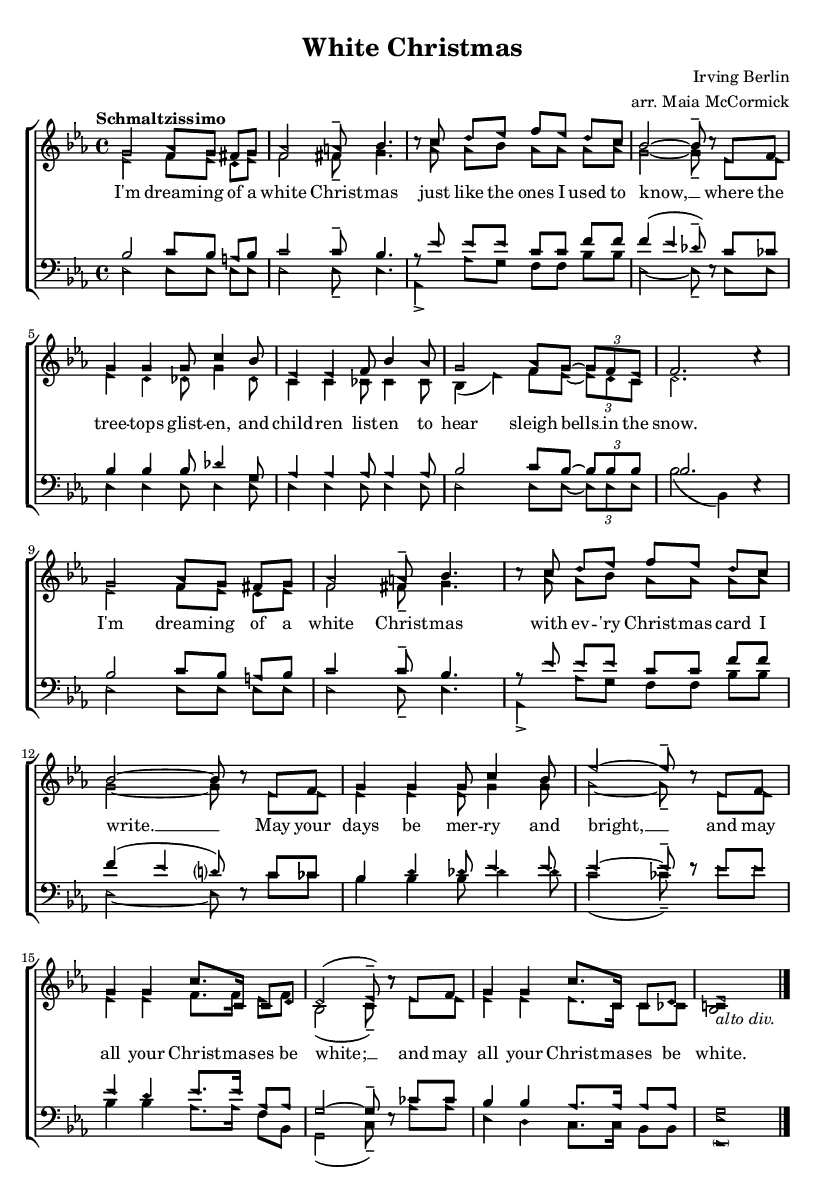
\header {
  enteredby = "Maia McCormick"
  composer = "Irving Berlin"
  arranger = "arr. Maia McCormick"
  title = "White Christmas"
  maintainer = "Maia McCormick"
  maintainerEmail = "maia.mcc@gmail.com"
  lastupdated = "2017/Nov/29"
}

\version "2.14.2"

\include "header.ly"

global= {
  \preamble
  \key d \major
  \time 4/4
  \set Timing.beamExceptions = #'()
  \set Timing.baseMoment = #(ly:make-moment 1/4)
}

sop = \context Voice = "sop" \relative c' {
  \tempo "Schmaltzissimo"

  \voiceOne
  \global
  % I'm dreaming...
  fis2 g8 fis eis fis | g2 gis8-- a4. |
  % just like the ones...
  b8\rest b cis d e d cis b | a2~ a8-- b\rest d, e |
  % treetops glisten...
  fis4 fis fis8 b4 a8 | d,4 d e8 a4 g8 |
  % hear sleighbells...
  fis2 g8 fis~ \tuplet 3/2 {fis e d} | e2. b'4\rest |

  % I'm dreaming...
  fis2 g8 fis eis fis | g2 gis8-- a4. |
  % With every Christmas card...
  b8\rest b cis d e d cis b | a2~ a8 b\rest d, e |
  % Days be merry...
  fis4 fis fis8 b4 a8 | d2~ d8-- b\rest d, e |
  % All your Christmases...
  fis4 fis b8. b,16 b8 cis | cis2( d8--) b'\rest d, e |
  % All your Christmases...
  fis4 fis b8. b,16 b8 cis | d1 \bar "|."
}

alto= \context Voice = "alto" \relative c' {
  \voiceTwo
  \global
  % I'm dreaming...
  d2 e8 d cis d | e2 eis8-- fis4. |
  % just like the ones...
  s8 g g a g g g g | fis2~ fis8-- s d d |
  % treetops glisten...
  d4 cis c8 fis4 c8 | b4 b bes8 bes4 bes8 |
  % hear sleighbells...
  a4( d) e8 d~ \tuplet 3/2 { d cis b } | cis2. s4 |

  % I'm dreaming...
  d2 e8 d cis d | e2 eis8-- fis4. |
  % With every Christmas card...
  s8 g g a g g g g | fis2~ fis8 s d d |
  % Days be merry...
  d4 d d8 fis4 fis8 | g2~ g8-- s d d |
  % All your Christmases...
  d4 d e8. e16 d8 e | a,2( b8--) b'\rest d, d |
  % All your Christmases...
  d4 d d8. b16 b8 bes | << a1 b!-\markup { \italic "alto div." } >> \bar "|."
}

tenor = \context Voice = "tenor" \relative c' {
  \voiceOne
  \global
  % I'm dreaming...
  a2 b8 a gis a | b2 b8-- a4. |
  % just like the ones...
  r8 d d d b b e e | e4( d c8--) s b bes |
  % treetops glisten...
  a4 a a8 c4 fis,8 | g4 g g8 g4 g8 |
  % hear sleighbells...
  a2 b8 a~ \tuplet 3/2 { a a a } | a2. s4 |

  % I'm dreaming...
  a2 b8 a gis a | b2 b8-- a4. |
  % With every Christmas card...
  r8 d d d b b e e | e4( d cis?8) s b bes |
  % Days be merry...
  a4 cis c8 d4 d8 | d2~ d8-- s d d |
  % All your Christmases... |
  d4 cis d8. d16 g,8 g | fis2~ fis8-- s bes bes |
  % All your Christmases...
  a4 a g8. g16 g8 g | fis1 \bar "|."
}

bass = \context Voice = "bass" \relative c {
  \voiceTwo
  \global
  % I'm dreaming...
  d2 d8 d d d | d2 d8-- d4. |
  % just like the ones...
  g,4-> g'8 fis e e a a | d,2~ d8-- d\rest d d |
  % treetops glisten...
  d4 d d8 d4 d8 | d4 d d8 d4 d8 |
  % hear sleighbells...
  d2 d8 d~ \tuplet 3/2 { d d d } | a'2( a,4) d\rest |

  % I'm dreaming...
  d2 d8 d d d | d2 d8-- d4. |
  % With every Christmas card...
  g,4-> g'8 fis e e a a | d,2~ d8 d\rest b' bes |
  % Days be merry...
  a4 a a8 c4 c8 | b2( bes8--) d\rest d d |
  % All your Christmases...
  a4 a g8. g16 e8 a, | fis2( b8--) d\rest g g |
  % All your Christmases...
  d4 cis b8. b16 a8 a | <<d1 \parenthesize d,>> \bar "|."
}

stanzaa = \lyricmode {
  I'm dream -- ing of a white Christ -- mas
  just like the ones I used to know, __
  where the tree -- tops glist -- en,
  and child -- ren list -- en
  to hear sleigh bells __ in the snow.
  I'm dream -- ing of a white Christ -- mas
  with ev -- 'ry Christ -- mas card I write. __
  May your days be mer -- ry and bright, __
  and may all your Christ -- mas -- es be white; __
  and may all your Christ -- mas -- es be white.
}

\score {
  \transpose d es <<
    \context ChoirStaff <<
      \unset ChoirStaff.melismaBusyProperties
      \context Staff ="upper"  { \clef "G" <<
        \sop
        \alto
      >>}

      \lyricsto "sop" \context Lyrics = "stanza-1" {
        \stanzaa }
      \context Staff = "lower"  { \clef "F"<<
        \tenor
        \bass
      >>}
    >>
  >>
}
